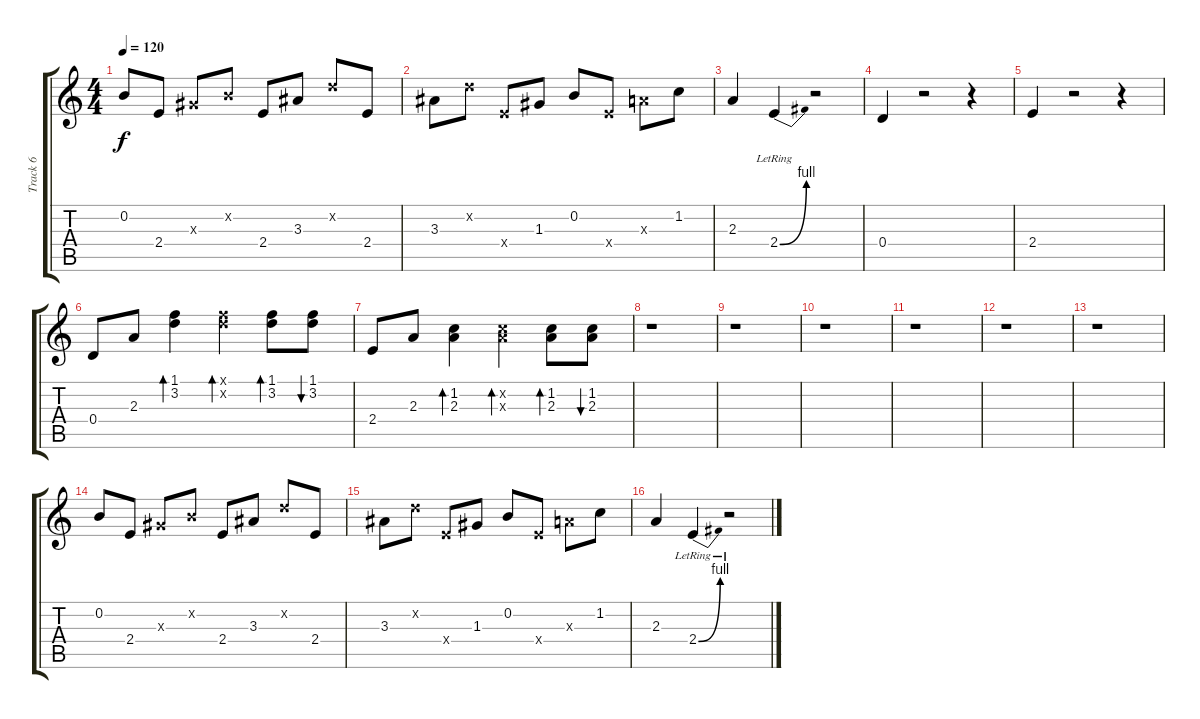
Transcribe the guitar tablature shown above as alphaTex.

\track ("Track 6" "Track 6") {instrument overdrivenguitar}
\staff {score tabs}
\tuning (E4 B3 G3 D3 A2 E2) {hide}
\ts (4 4)
\tempo 120
\clef g2
\ks c
0.2.8{dy f} 2.4.8 1.3{x}.8 0.2{x}.8 2.4.8 3.3.8 3.2{x}.8 2.4.8 |
3.3.8 3.2{x}.8 2.4{x}.8 1.3.8 0.2.8 2.4{x}.8 2.3{x}.8 1.2.8 |
2.3.4 2.4{be (bend 0 0 60 4) lr}.4 r.2 |
0.4.4 r.2 r.4 |
2.4.4 r.2 r.4 |
0.4.8 2.3.8 (1.1 3.2).4{bd 60} (1.1{x} 3.2{x}).4{bd 60} (1.1 3.2).8{bd 60} (1.1 3.2).8{bu 60} |
2.4.8 2.3.8 (1.2 2.3).4{bd 60} (1.2{x} 2.3{x}).4{bd 60} (1.2 2.3).8{bd 60} (1.2 2.3).8{bu 60} |
r.1 |
r.1 |
r.1 |
r.1 |
r.1 |
r.1 |
0.2.8 2.4.8 1.3{x}.8 0.2{x}.8 2.4.8 3.3.8 3.2{x}.8 2.4.8 |
3.3.8 3.2{x}.8 2.4{x}.8 1.3.8 0.2.8 2.4{x}.8 2.3{x}.8 1.2.8 |
2.3.4 2.4{be (bend 0 0 60 4) lr}.4 r.2
